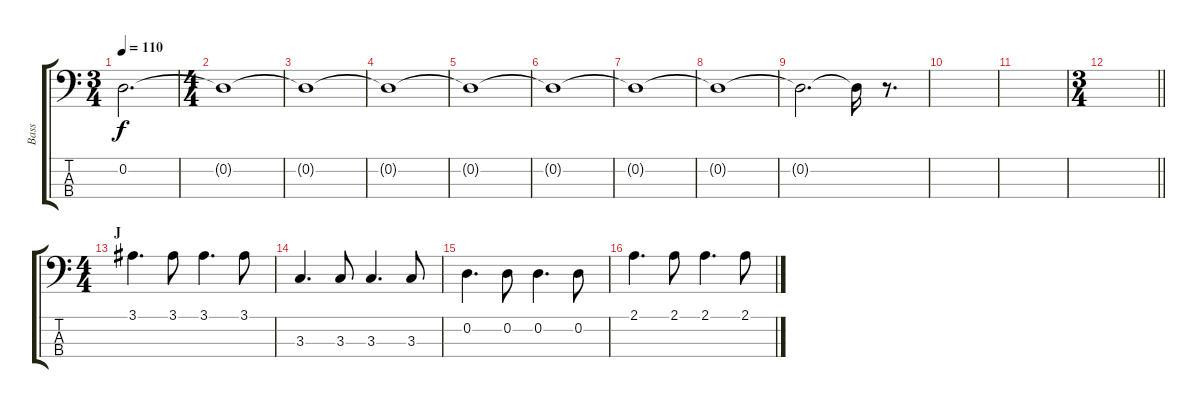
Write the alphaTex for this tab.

\track ("Bass" "Bass") {instrument slapbass1}
\staff {score tabs}
\tuning (G2 D2 A1 E1) {hide}
\ts (3 4)
\tempo 110
\clef f4
\ks c
0.2{t}.2{d dy f} |
\ts (4 4)
0.2{t}.1 |
0.2{t}.1 |
0.2{t}.1 |
0.2{t}.1 |
0.2{t}.1 |
0.2{t}.1 |
0.2{t}.1 |
0.2{t}.2{d} 0.2{t}.16 r.8{d} |
|
|
\ts (3 4)
\barLineRight lightlight
|
\ts (4 4)
\section ("" "J")
3.1.4{d} 3.1.8 3.1.4{d} 3.1.8 |
3.3.4{d} 3.3.8 3.3.4{d} 3.3.8 |
0.2.4{d} 0.2.8 0.2.4{d} 0.2.8 |
2.1.4{d} 2.1.8 2.1.4{d} 2.1.8
